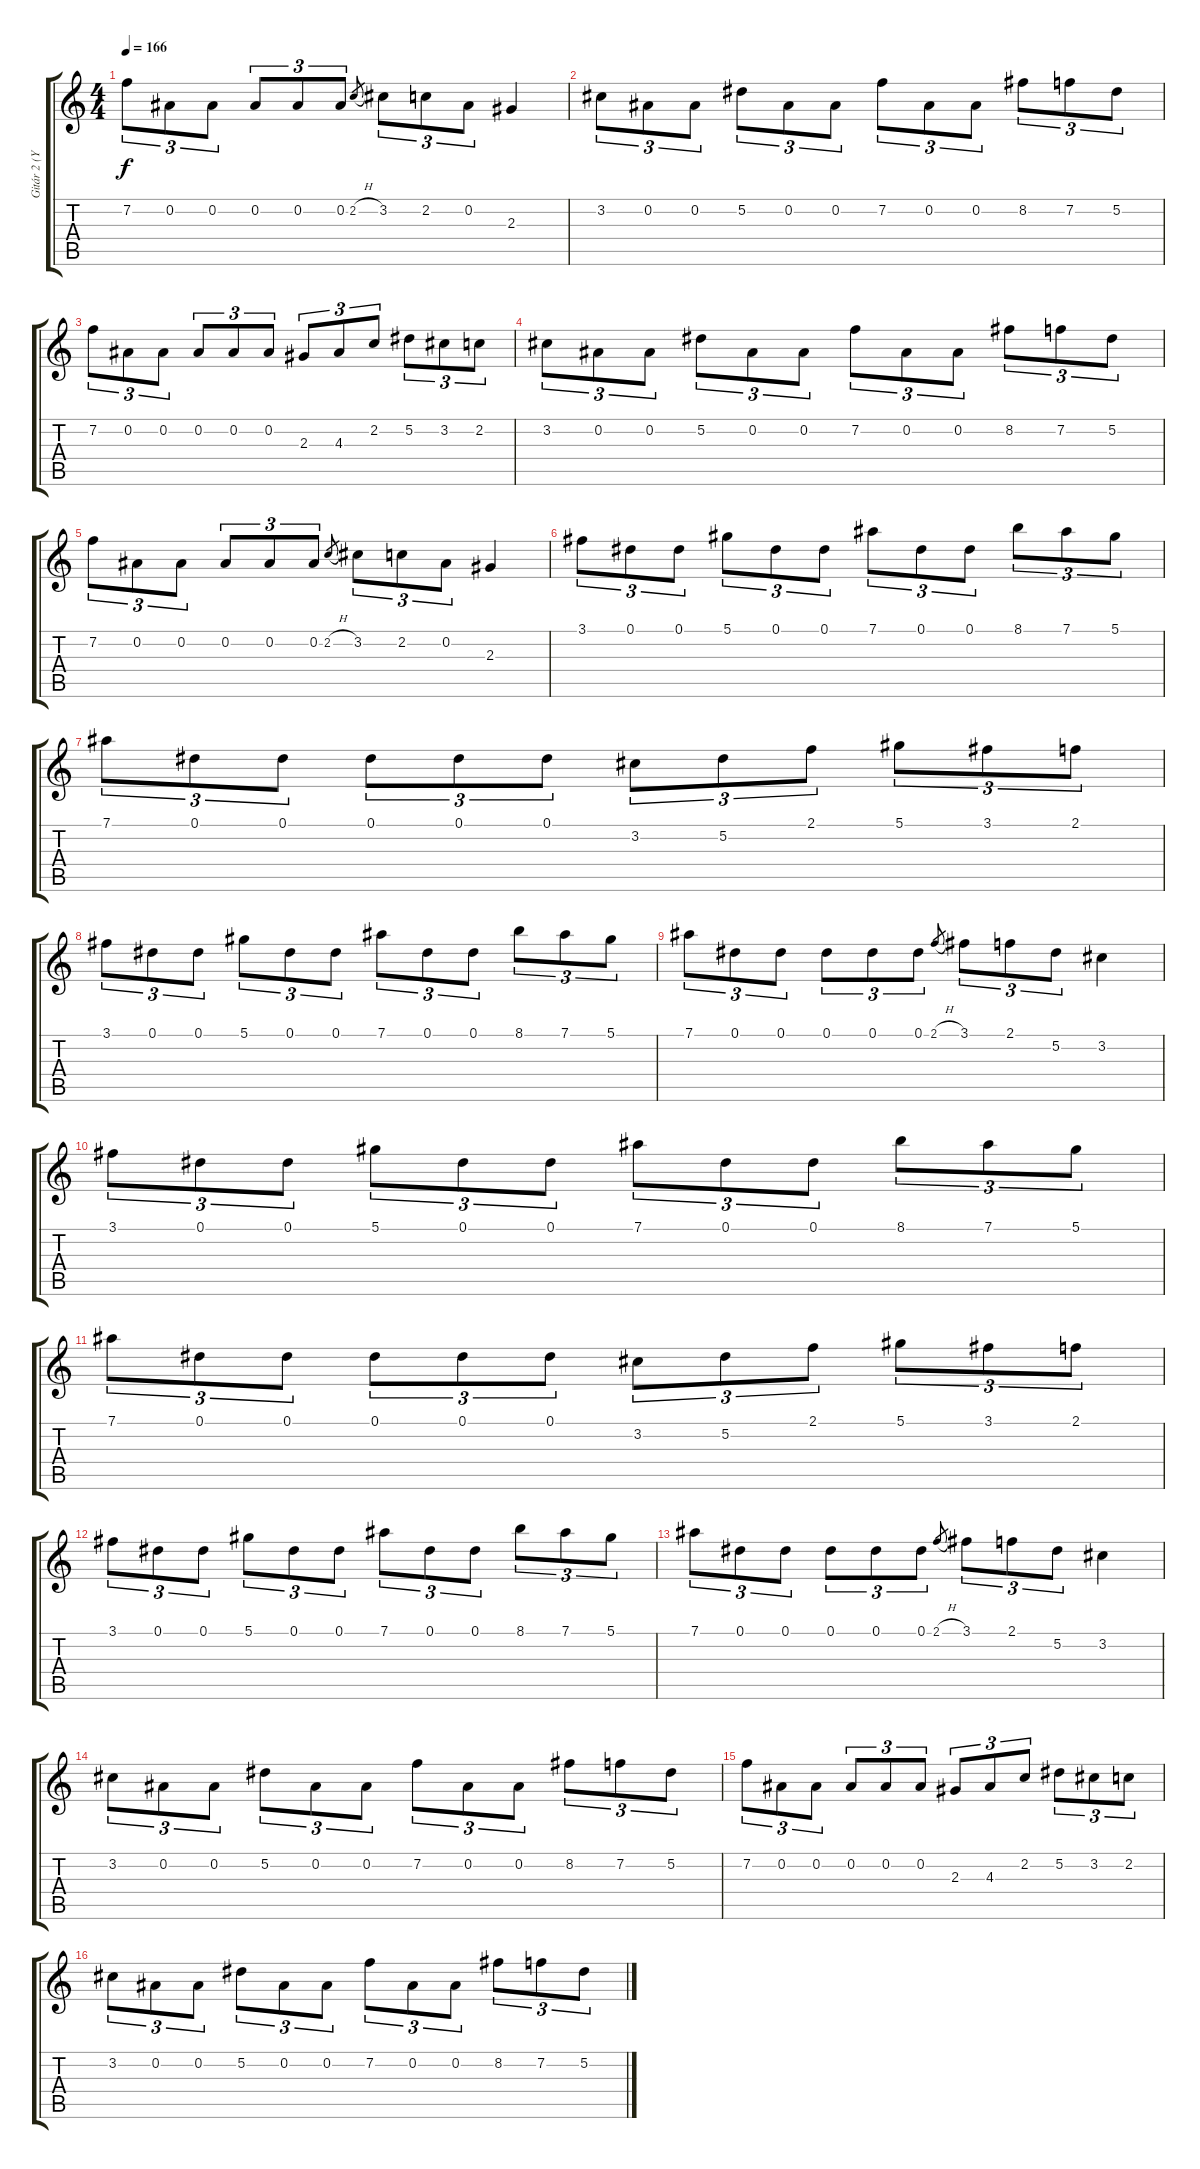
\track ("Gitár 2 (Yngwie Malmsteen)" "Gitár 2 (Y") {instrument distortionguitar}
\staff {score tabs}
\tuning (Eb4 Bb3 Gb3 Db3 Ab2 Eb2) {hide}
\ts (4 4)
\tempo 166
\clef g2
\ks c
7.2.8{tu (3 2) dy f} 0.2.8{tu (3 2)} 0.2.8{tu (3 2)} 0.2.8{tu (3 2)} 0.2.8{tu (3 2)} 0.2.8{tu (3 2)} 2.2{h}.8{gr} 3.2.8{tu (3 2)} 2.2.8{tu (3 2)} 0.2.8{tu (3 2)} 2.3.4 |
3.2.8{tu (3 2)} 0.2.8{tu (3 2)} 0.2.8{tu (3 2)} 5.2.8{tu (3 2)} 0.2.8{tu (3 2)} 0.2.8{tu (3 2)} 7.2.8{tu (3 2)} 0.2.8{tu (3 2)} 0.2.8{tu (3 2)} 8.2.8{tu (3 2)} 7.2.8{tu (3 2)} 5.2.8{tu (3 2)} |
7.2.8{tu (3 2)} 0.2.8{tu (3 2)} 0.2.8{tu (3 2)} 0.2.8{tu (3 2)} 0.2.8{tu (3 2)} 0.2.8{tu (3 2)} 2.3.8{tu (3 2)} 4.3.8{tu (3 2)} 2.2.8{tu (3 2)} 5.2.8{tu (3 2)} 3.2.8{tu (3 2)} 2.2.8{tu (3 2)} |
3.2.8{tu (3 2)} 0.2.8{tu (3 2)} 0.2.8{tu (3 2)} 5.2.8{tu (3 2)} 0.2.8{tu (3 2)} 0.2.8{tu (3 2)} 7.2.8{tu (3 2)} 0.2.8{tu (3 2)} 0.2.8{tu (3 2)} 8.2.8{tu (3 2)} 7.2.8{tu (3 2)} 5.2.8{tu (3 2)} |
7.2.8{tu (3 2)} 0.2.8{tu (3 2)} 0.2.8{tu (3 2)} 0.2.8{tu (3 2)} 0.2.8{tu (3 2)} 0.2.8{tu (3 2)} 2.2{h}.8{gr} 3.2.8{tu (3 2)} 2.2.8{tu (3 2)} 0.2.8{tu (3 2)} 2.3.4 |
3.1.8{tu (3 2)} 0.1.8{tu (3 2)} 0.1.8{tu (3 2)} 5.1.8{tu (3 2)} 0.1.8{tu (3 2)} 0.1.8{tu (3 2)} 7.1.8{tu (3 2)} 0.1.8{tu (3 2)} 0.1.8{tu (3 2)} 8.1.8{tu (3 2)} 7.1.8{tu (3 2)} 5.1.8{tu (3 2)} |
7.1.8{tu (3 2)} 0.1.8{tu (3 2)} 0.1.8{tu (3 2)} 0.1.8{tu (3 2)} 0.1.8{tu (3 2)} 0.1.8{tu (3 2)} 3.2.8{tu (3 2)} 5.2.8{tu (3 2)} 2.1.8{tu (3 2)} 5.1.8{tu (3 2)} 3.1.8{tu (3 2)} 2.1.8{tu (3 2)} |
3.1.8{tu (3 2)} 0.1.8{tu (3 2)} 0.1.8{tu (3 2)} 5.1.8{tu (3 2)} 0.1.8{tu (3 2)} 0.1.8{tu (3 2)} 7.1.8{tu (3 2)} 0.1.8{tu (3 2)} 0.1.8{tu (3 2)} 8.1.8{tu (3 2)} 7.1.8{tu (3 2)} 5.1.8{tu (3 2)} |
7.1.8{tu (3 2)} 0.1.8{tu (3 2)} 0.1.8{tu (3 2)} 0.1.8{tu (3 2)} 0.1.8{tu (3 2)} 0.1.8{tu (3 2)} 2.1{h}.8{gr} 3.1.8{tu (3 2)} 2.1.8{tu (3 2)} 5.2.8{tu (3 2)} 3.2.4 |
3.1.8{tu (3 2)} 0.1.8{tu (3 2)} 0.1.8{tu (3 2)} 5.1.8{tu (3 2)} 0.1.8{tu (3 2)} 0.1.8{tu (3 2)} 7.1.8{tu (3 2)} 0.1.8{tu (3 2)} 0.1.8{tu (3 2)} 8.1.8{tu (3 2)} 7.1.8{tu (3 2)} 5.1.8{tu (3 2)} |
7.1.8{tu (3 2)} 0.1.8{tu (3 2)} 0.1.8{tu (3 2)} 0.1.8{tu (3 2)} 0.1.8{tu (3 2)} 0.1.8{tu (3 2)} 3.2.8{tu (3 2)} 5.2.8{tu (3 2)} 2.1.8{tu (3 2)} 5.1.8{tu (3 2)} 3.1.8{tu (3 2)} 2.1.8{tu (3 2)} |
3.1.8{tu (3 2)} 0.1.8{tu (3 2)} 0.1.8{tu (3 2)} 5.1.8{tu (3 2)} 0.1.8{tu (3 2)} 0.1.8{tu (3 2)} 7.1.8{tu (3 2)} 0.1.8{tu (3 2)} 0.1.8{tu (3 2)} 8.1.8{tu (3 2)} 7.1.8{tu (3 2)} 5.1.8{tu (3 2)} |
7.1.8{tu (3 2)} 0.1.8{tu (3 2)} 0.1.8{tu (3 2)} 0.1.8{tu (3 2)} 0.1.8{tu (3 2)} 0.1.8{tu (3 2)} 2.1{h}.8{gr} 3.1.8{tu (3 2)} 2.1.8{tu (3 2)} 5.2.8{tu (3 2)} 3.2.4 |
3.2.8{tu (3 2)} 0.2.8{tu (3 2)} 0.2.8{tu (3 2)} 5.2.8{tu (3 2)} 0.2.8{tu (3 2)} 0.2.8{tu (3 2)} 7.2.8{tu (3 2)} 0.2.8{tu (3 2)} 0.2.8{tu (3 2)} 8.2.8{tu (3 2)} 7.2.8{tu (3 2)} 5.2.8{tu (3 2)} |
7.2.8{tu (3 2)} 0.2.8{tu (3 2)} 0.2.8{tu (3 2)} 0.2.8{tu (3 2)} 0.2.8{tu (3 2)} 0.2.8{tu (3 2)} 2.3.8{tu (3 2)} 4.3.8{tu (3 2)} 2.2.8{tu (3 2)} 5.2.8{tu (3 2)} 3.2.8{tu (3 2)} 2.2.8{tu (3 2)} |
3.2.8{tu (3 2)} 0.2.8{tu (3 2)} 0.2.8{tu (3 2)} 5.2.8{tu (3 2)} 0.2.8{tu (3 2)} 0.2.8{tu (3 2)} 7.2.8{tu (3 2)} 0.2.8{tu (3 2)} 0.2.8{tu (3 2)} 8.2.8{tu (3 2)} 7.2.8{tu (3 2)} 5.2.8{tu (3 2)}
